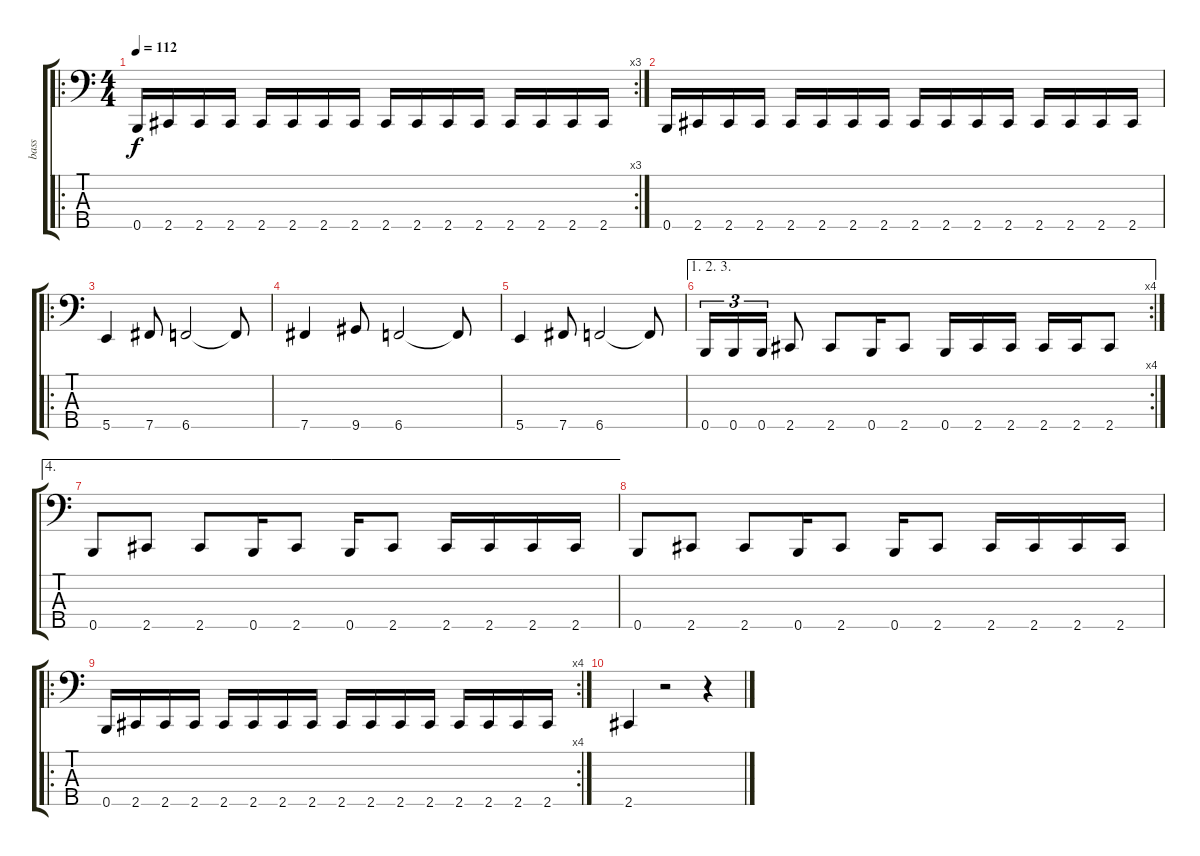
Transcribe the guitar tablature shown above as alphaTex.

\track ("bass" "bass") {instrument electricbassfinger}
\staff {score tabs}
\tuning (G2 D2 A1 E1 B0) {hide}
\ro
\rc 3
\ts (4 4)
\tempo 112
\clef f4
\ks c
0.5.16{dy f} 2.5.16 2.5.16 2.5.16 2.5.16 2.5.16 2.5.16 2.5.16 2.5.16 2.5.16 2.5.16 2.5.16 2.5.16 2.5.16 2.5.16 2.5.16 |
0.5.16 2.5.16 2.5.16 2.5.16 2.5.16 2.5.16 2.5.16 2.5.16 2.5.16 2.5.16 2.5.16 2.5.16 2.5.16 2.5.16 2.5.16 2.5.16 |
\ro
5.5.4 7.5.8 6.5.2 6.5{t}.8 |
7.5.4 9.5.8 6.5.2 6.5{t}.8 |
5.5.4 7.5.8 6.5.2 6.5{t}.8 |
\ae (1 2 3)
\rc 4
0.5.16{tu (3 2)} 0.5.16{tu (3 2)} 0.5.16{tu (3 2)} 2.5.8 2.5.8 0.5.16 2.5.8 0.5.16 2.5.16 2.5.16 2.5.16 2.5.16 2.5.8 |
\ae 4
0.5.8 2.5.8 2.5.8 0.5.16 2.5.8 0.5.16 2.5.8 2.5.16 2.5.16 2.5.16 2.5.16 |
0.5.8 2.5.8 2.5.8 0.5.16 2.5.8 0.5.16 2.5.8 2.5.16 2.5.16 2.5.16 2.5.16 |
\ro
\rc 4
0.5.16 2.5.16 2.5.16 2.5.16 2.5.16 2.5.16 2.5.16 2.5.16 2.5.16 2.5.16 2.5.16 2.5.16 2.5.16 2.5.16 2.5.16 2.5.16 |
2.5.4 r.2 r.4
